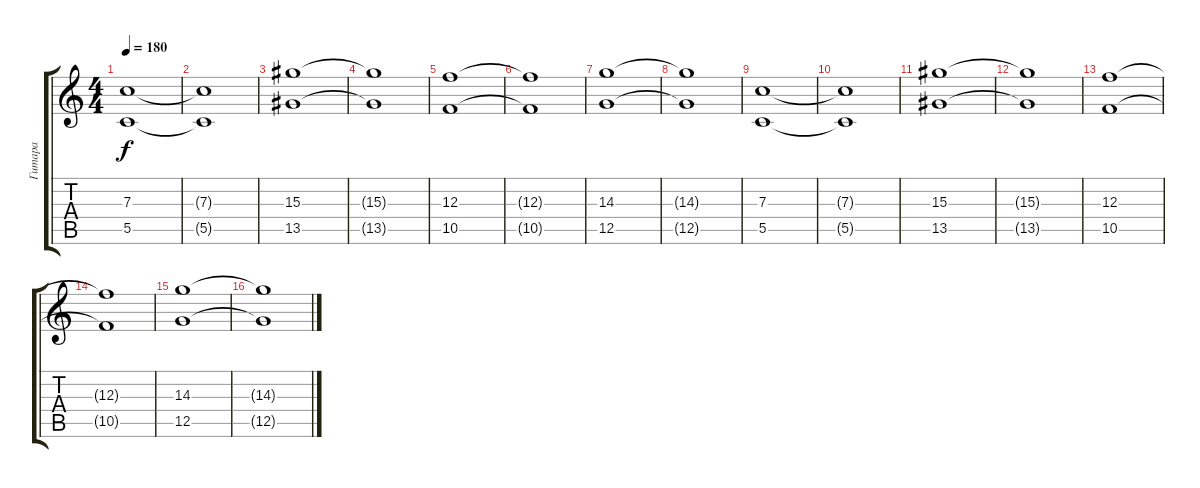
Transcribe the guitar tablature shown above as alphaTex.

\track ("Гитара" "Гитара") {instrument overdrivenguitar}
\staff {score tabs}
\tuning (D4 A3 F3 C3 G2 C2) {hide}
\ts (4 4)
\tempo 180
\clef g2
\ks c
(7.3 5.5).1{dy f} |
(7.3{t} 5.5{t}).1 |
(15.3 13.5).1 |
(15.3{t} 13.5{t}).1 |
(12.3 10.5).1 |
(12.3{t} 10.5{t}).1 |
(14.3 12.5).1 |
(14.3{t} 12.5{t}).1 |
(7.3 5.5).1{volume 16} |
(7.3{t} 5.5{t}).1 |
(15.3 13.5).1 |
(15.3{t} 13.5{t}).1 |
(12.3 10.5).1 |
(12.3{t} 10.5{t}).1 |
(14.3 12.5).1 |
(14.3{t} 12.5{t}).1
